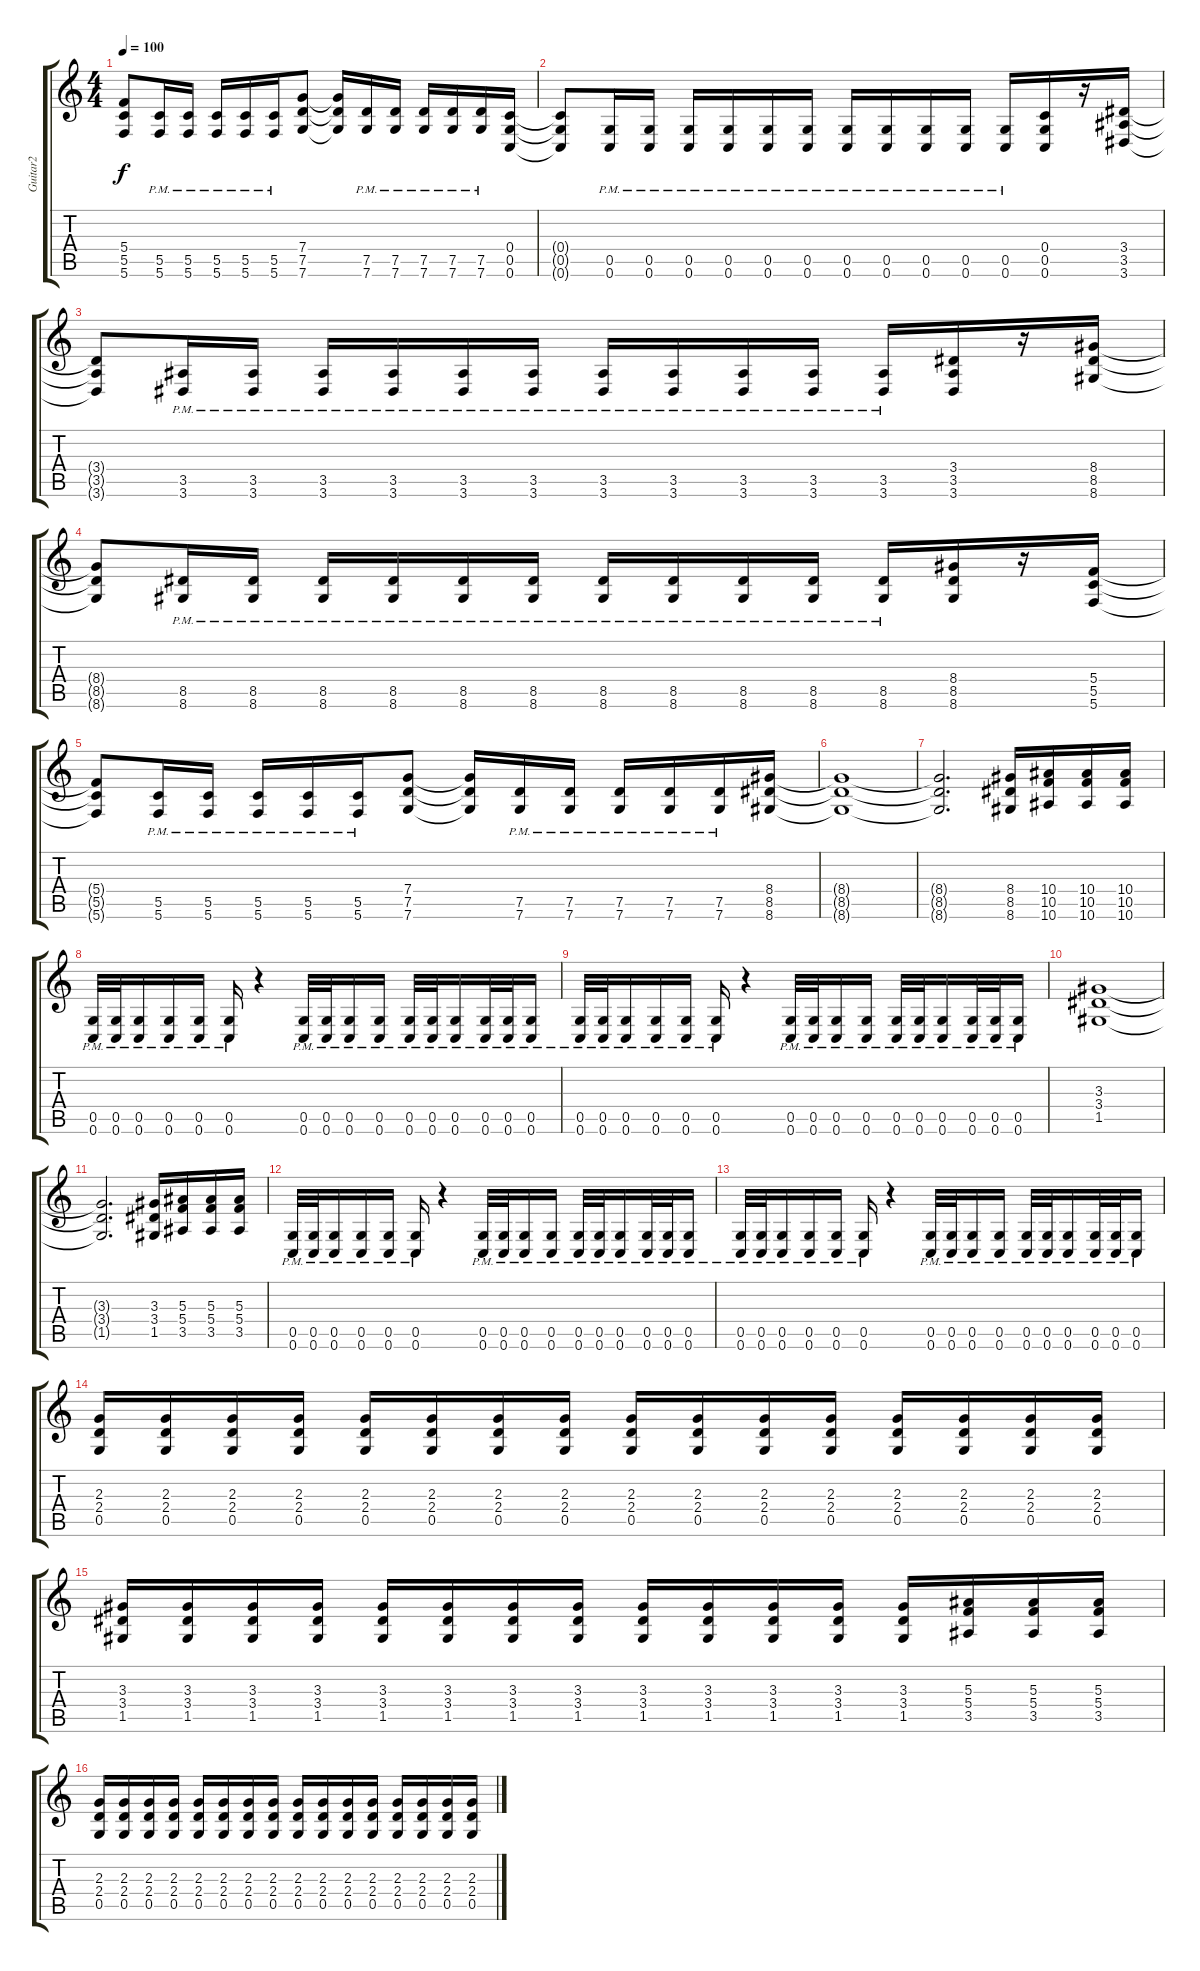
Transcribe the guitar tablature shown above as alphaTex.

\track ("Guitar2" "Guitar2") {instrument distortionguitar}
\staff {score tabs}
\tuning (D4 A3 F3 C3 G2 C2) {hide}
\ts (4 4)
\tempo 100
\clef g2
\ks c
(5.4{t} 5.5{t} 5.6{t}).8{dy f} (5.5{pm} 5.6{pm}).16 (5.5{pm} 5.6{pm}).16 (5.5{pm} 5.6{pm}).16 (5.5{pm} 5.6{pm}).16 (5.5{pm} 5.6{pm}).16 (7.4 7.5 7.6).8 (7.4{t} 7.5{t} 7.6{t}).16 (7.5{pm} 7.6{pm}).16 (7.5{pm} 7.6{pm}).16 (7.5{pm} 7.6{pm}).16 (7.5{pm} 7.6{pm}).16 (7.5{pm} 7.6{pm}).16 (0.4 0.5 0.6).16 |
(0.4{t} 0.5{t} 0.6{t}).8 (0.5{pm} 0.6{pm}).16 (0.5{pm} 0.6{pm}).16 (0.5{pm} 0.6{pm}).16 (0.5{pm} 0.6{pm}).16 (0.5{pm} 0.6{pm}).16 (0.5{pm} 0.6{pm}).16 (0.5{pm} 0.6{pm}).16 (0.5{pm} 0.6{pm}).16 (0.5{pm} 0.6{pm}).16 (0.5{pm} 0.6{pm}).16 (0.5{pm} 0.6{pm}).16 (0.4 0.5 0.6).16 r.16 (3.4 3.5 3.6).16 |
(3.4{t} 3.5{t} 3.6{t}).8 (3.5{pm} 3.6{pm}).16 (3.5{pm} 3.6{pm}).16 (3.5{pm} 3.6{pm}).16 (3.5{pm} 3.6{pm}).16 (3.5{pm} 3.6{pm}).16 (3.5{pm} 3.6{pm}).16 (3.5{pm} 3.6{pm}).16 (3.5{pm} 3.6{pm}).16 (3.5{pm} 3.6{pm}).16 (3.5{pm} 3.6{pm}).16 (3.5{pm} 3.6{pm}).16 (3.4 3.5 3.6).16 r.16 (8.4 8.5 8.6).16 |
(8.4{t} 8.5{t} 8.6{t}).8 (8.5{pm} 8.6{pm}).16 (8.5{pm} 8.6{pm}).16 (8.5{pm} 8.6{pm}).16 (8.5{pm} 8.6{pm}).16 (8.5{pm} 8.6{pm}).16 (8.5{pm} 8.6{pm}).16 (8.5{pm} 8.6{pm}).16 (8.5{pm} 8.6{pm}).16 (8.5{pm} 8.6{pm}).16 (8.5{pm} 8.6{pm}).16 (8.5{pm} 8.6{pm}).16 (8.4 8.5 8.6).16 r.16 (5.4 5.5 5.6).16 |
(5.4{t} 5.5{t} 5.6{t}).8 (5.5{pm} 5.6{pm}).16 (5.5{pm} 5.6{pm}).16 (5.5{pm} 5.6{pm}).16 (5.5{pm} 5.6{pm}).16 (5.5{pm} 5.6{pm}).16 (7.4 7.5 7.6).8 (7.4{t} 7.5{t} 7.6{t}).16 (7.5{pm} 7.6{pm}).16 (7.5{pm} 7.6{pm}).16 (7.5{pm} 7.6{pm}).16 (7.5{pm} 7.6{pm}).16 (7.5{pm} 7.6{pm}).16 (8.4 8.5 8.6).16 |
(8.4{t} 8.5{t} 8.6{t}).1 |
(8.4{t} 8.5{t} 8.6{t}).2{d} (8.4 8.5 8.6).16 (10.4 10.5 10.6).16 (10.4 10.5 10.6).16 (10.4 10.5 10.6).16 |
(0.5{pm} 0.6{pm}).32 (0.5{pm} 0.6{pm}).32 (0.5{pm} 0.6{pm}).16 (0.5{pm} 0.6{pm}).16 (0.5{pm} 0.6{pm}).16 (0.5{pm} 0.6{pm}).16 r.4 (0.5{pm} 0.6{pm}).32 (0.5{pm} 0.6{pm}).32 (0.5{pm} 0.6{pm}).16 (0.5{pm} 0.6{pm}).16 (0.5{pm} 0.6{pm}).32 (0.5{pm} 0.6{pm}).32 (0.5{pm} 0.6{pm}).16 (0.5{pm} 0.6{pm}).32 (0.5{pm} 0.6{pm}).32 (0.5{pm} 0.6{pm}).16 |
(0.5{pm} 0.6{pm}).32 (0.5{pm} 0.6{pm}).32 (0.5{pm} 0.6{pm}).16 (0.5{pm} 0.6{pm}).16 (0.5{pm} 0.6{pm}).16 (0.5{pm} 0.6{pm}).16 r.4 (0.5{pm} 0.6{pm}).32 (0.5{pm} 0.6{pm}).32 (0.5{pm} 0.6{pm}).16 (0.5{pm} 0.6{pm}).16 (0.5{pm} 0.6{pm}).32 (0.5{pm} 0.6{pm}).32 (0.5{pm} 0.6{pm}).16 (0.5{pm} 0.6{pm}).32 (0.5{pm} 0.6{pm}).32 (0.5{pm} 0.6{pm}).16 |
(3.3 3.4 1.5).1 |
(3.3{t} 3.4{t} 1.5{t}).2{d} (3.3 3.4 1.5).16 (5.3 5.4 3.5).16 (5.3 5.4 3.5).16 (5.3 5.4 3.5).16 |
(0.5{pm} 0.6{pm}).32 (0.5{pm} 0.6{pm}).32 (0.5{pm} 0.6{pm}).16 (0.5{pm} 0.6{pm}).16 (0.5{pm} 0.6{pm}).16 (0.5{pm} 0.6{pm}).16 r.4 (0.5{pm} 0.6{pm}).32 (0.5{pm} 0.6{pm}).32 (0.5{pm} 0.6{pm}).16 (0.5{pm} 0.6{pm}).16 (0.5{pm} 0.6{pm}).32 (0.5{pm} 0.6{pm}).32 (0.5{pm} 0.6{pm}).16 (0.5{pm} 0.6{pm}).32 (0.5{pm} 0.6{pm}).32 (0.5{pm} 0.6{pm}).16 |
(0.5{pm} 0.6{pm}).32 (0.5{pm} 0.6{pm}).32 (0.5{pm} 0.6{pm}).16 (0.5{pm} 0.6{pm}).16 (0.5{pm} 0.6{pm}).16 (0.5{pm} 0.6{pm}).16 r.4 (0.5{pm} 0.6{pm}).32 (0.5{pm} 0.6{pm}).32 (0.5{pm} 0.6{pm}).16 (0.5{pm} 0.6{pm}).16 (0.5{pm} 0.6{pm}).32 (0.5{pm} 0.6{pm}).32 (0.5{pm} 0.6{pm}).16 (0.5{pm} 0.6{pm}).32 (0.5{pm} 0.6{pm}).32 (0.5{pm} 0.6{pm}).16 |
(2.3 2.4 0.5).16 (2.3 2.4 0.5).16 (2.3 2.4 0.5).16 (2.3 2.4 0.5).16 (2.3 2.4 0.5).16 (2.3 2.4 0.5).16 (2.3 2.4 0.5).16 (2.3 2.4 0.5).16 (2.3 2.4 0.5).16 (2.3 2.4 0.5).16 (2.3 2.4 0.5).16 (2.3 2.4 0.5).16 (2.3 2.4 0.5).16 (2.3 2.4 0.5).16 (2.3 2.4 0.5).16 (2.3 2.4 0.5).16 |
(3.3 3.4 1.5).16 (3.3 3.4 1.5).16 (3.3 3.4 1.5).16 (3.3 3.4 1.5).16 (3.3 3.4 1.5).16 (3.3 3.4 1.5).16 (3.3 3.4 1.5).16 (3.3 3.4 1.5).16 (3.3 3.4 1.5).16 (3.3 3.4 1.5).16 (3.3 3.4 1.5).16 (3.3 3.4 1.5).16 (3.3 3.4 1.5).16 (5.3 5.4 3.5).16 (5.3 5.4 3.5).16 (5.3 5.4 3.5).16 |
(2.3 2.4 0.5).16 (2.3 2.4 0.5).16 (2.3 2.4 0.5).16 (2.3 2.4 0.5).16 (2.3 2.4 0.5).16 (2.3 2.4 0.5).16 (2.3 2.4 0.5).16 (2.3 2.4 0.5).16 (2.3 2.4 0.5).16 (2.3 2.4 0.5).16 (2.3 2.4 0.5).16 (2.3 2.4 0.5).16 (2.3 2.4 0.5).16 (2.3 2.4 0.5).16 (2.3 2.4 0.5).16 (2.3 2.4 0.5).16
